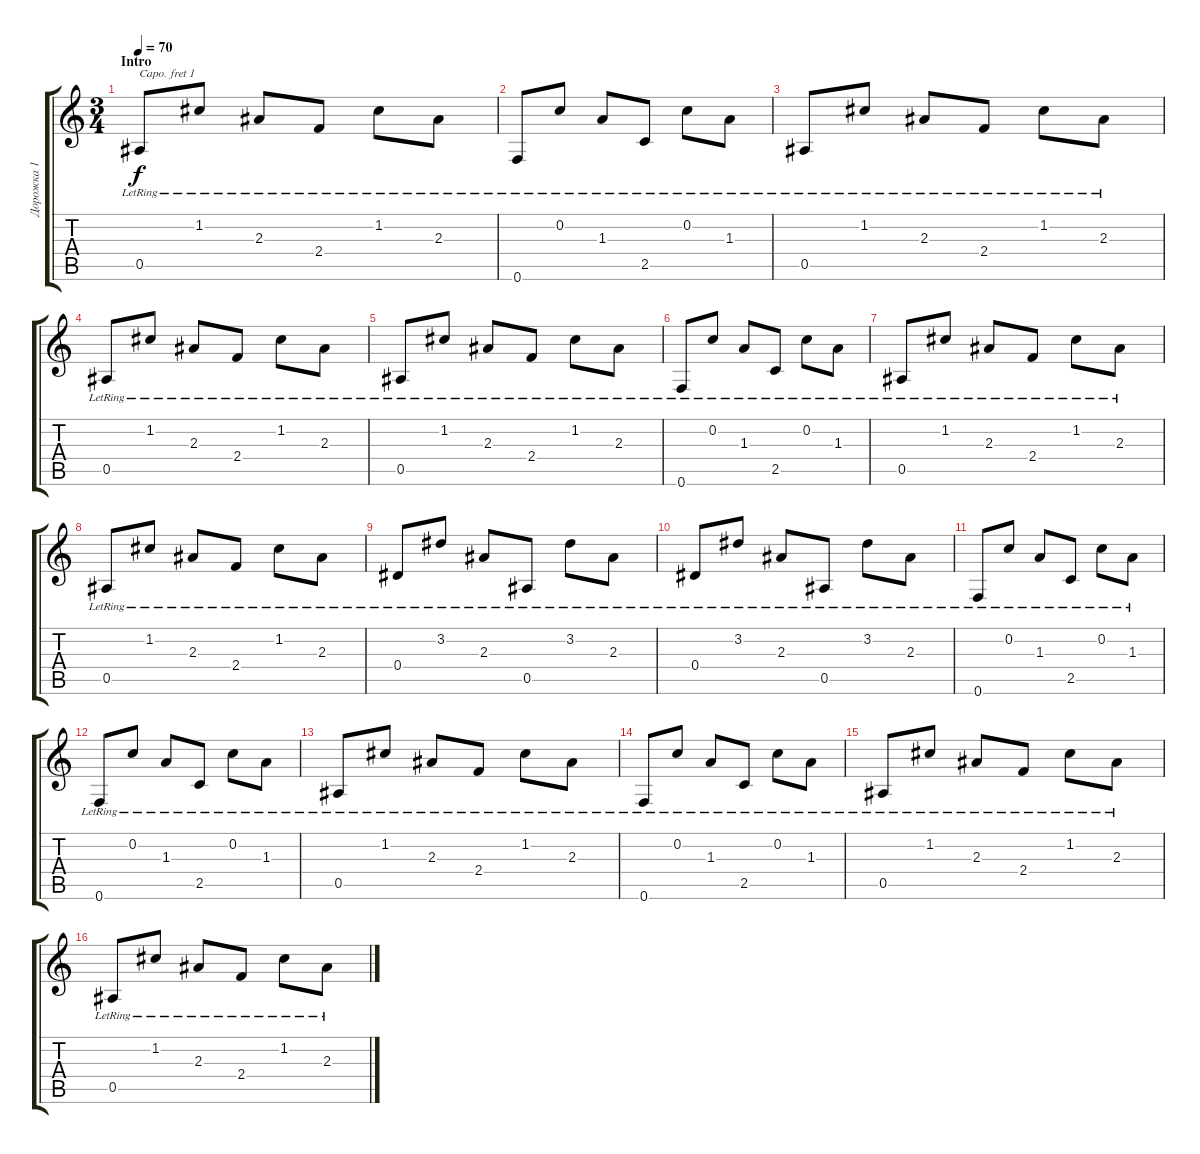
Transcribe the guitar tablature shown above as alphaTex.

\track ("Дорожка 1" "Дорожка 1") {instrument acousticguitarnylon}
\staff {score tabs}
\capo 1
\tuning (E4 B3 G3 D3 A2 E2) {hide}
\ts (3 4)
\section ("" "Intro")
\tempo 70
\clef g2
\ks c
0.5{lr}.8{dy f instrument acousticguitarnylon} 1.2{lr}.8 2.3{lr}.8 2.4{lr}.8 1.2{lr}.8 2.3{lr}.8 |
0.6{lr}.8 0.2{lr}.8 1.3{lr}.8 2.5{lr}.8 0.2{lr}.8 1.3{lr}.8 |
0.5{lr}.8 1.2{lr}.8 2.3{lr}.8 2.4{lr}.8 1.2{lr}.8 2.3{lr}.8 |
0.5{lr}.8 1.2{lr}.8 2.3{lr}.8 2.4{lr}.8 1.2{lr}.8 2.3{lr}.8 |
0.5{lr}.8 1.2{lr}.8 2.3{lr}.8 2.4{lr}.8 1.2{lr}.8 2.3{lr}.8 |
0.6{lr}.8 0.2{lr}.8 1.3{lr}.8 2.5{lr}.8 0.2{lr}.8 1.3{lr}.8 |
0.5{lr}.8 1.2{lr}.8 2.3{lr}.8 2.4{lr}.8 1.2{lr}.8 2.3{lr}.8 |
0.5{lr}.8 1.2{lr}.8 2.3{lr}.8 2.4{lr}.8 1.2{lr}.8 2.3{lr}.8 |
0.4{lr}.8 3.2{lr}.8 2.3{lr}.8 0.5{lr}.8 3.2{lr}.8 2.3{lr}.8 |
0.4{lr}.8 3.2{lr}.8 2.3{lr}.8 0.5{lr}.8 3.2{lr}.8 2.3{lr}.8 |
0.6{lr}.8 0.2{lr}.8 1.3{lr}.8 2.5{lr}.8 0.2{lr}.8 1.3{lr}.8 |
0.6{lr}.8 0.2{lr}.8 1.3{lr}.8 2.5{lr}.8 0.2{lr}.8 1.3{lr}.8 |
0.5{lr}.8 1.2{lr}.8 2.3{lr}.8 2.4{lr}.8 1.2{lr}.8 2.3{lr}.8 |
0.6{lr}.8 0.2{lr}.8 1.3{lr}.8 2.5{lr}.8 0.2{lr}.8 1.3{lr}.8 |
0.5{lr}.8 1.2{lr}.8 2.3{lr}.8 2.4{lr}.8 1.2{lr}.8 2.3{lr}.8 |
0.5{lr}.8 1.2{lr}.8 2.3{lr}.8 2.4{lr}.8 1.2{lr}.8 2.3{lr}.8
